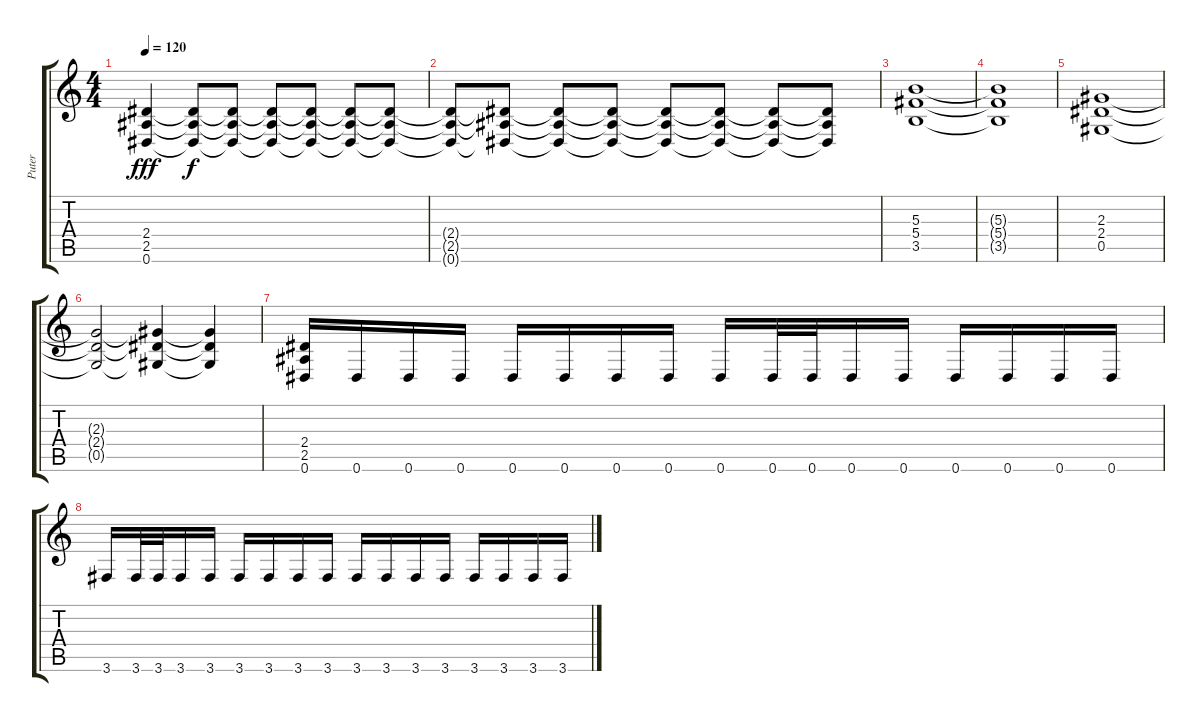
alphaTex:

\track ("Puter" "Puter") {instrument distortionguitar}
\staff {score tabs}
\tuning (Eb4 Bb3 Gb3 Db3 Ab2 Eb2) {hide}
\ts (4 4)
\tempo 120
\clef g2
\ks c
(2.4 2.5 0.6).4{dy fff} (2.4{t} 2.5{t} 0.6{t}).8{dy f} (2.4{t} 2.5{t} 0.6{t}).8 (2.4{t} 2.5{t} 0.6{t}).8 (2.4{t} 2.5{t} 0.6{t}).8 (2.4{t} 2.5{t} 0.6{t}).8 (2.4{t} 2.5{t} 0.6{t}).8 |
(2.4{t} 2.5{t} 0.6{t}).8 (2.4{t} 2.5{t} 0.6{t}).8 (2.4{t} 2.5{t} 0.6{t}).8 (2.4{t} 2.5{t} 0.6{t}).8 (2.4{t} 2.5{t} 0.6{t}).8 (2.4{t} 2.5{t} 0.6{t}).8 (2.4{t} 2.5{t} 0.6{t}).8 (2.4{t} 2.5{t} 0.6{t}).8 |
(5.3 5.4 3.5).1 |
(5.3{t} 5.4{t} 3.5{t}).1 |
(2.3 2.4 0.5).1 |
(2.3{t} 2.4{t} 0.5{t}).2 (2.3{t} 2.4{t} 0.5{t}).4 (2.3{t} 2.4{t} 0.5{t}).4 |
(2.4 2.5 0.6).16 0.6.16 0.6.16 0.6.16 0.6.16 0.6.16 0.6.16 0.6.16 0.6.16 0.6.32 0.6.32 0.6.16 0.6.16 0.6.16 0.6.16 0.6.16 0.6.16 |
3.6.16 3.6.32 3.6.32 3.6.16 3.6.16 3.6.16 3.6.16 3.6.16 3.6.16 3.6.16 3.6.16 3.6.16 3.6.16 3.6.16 3.6.16 3.6.16 3.6.16
